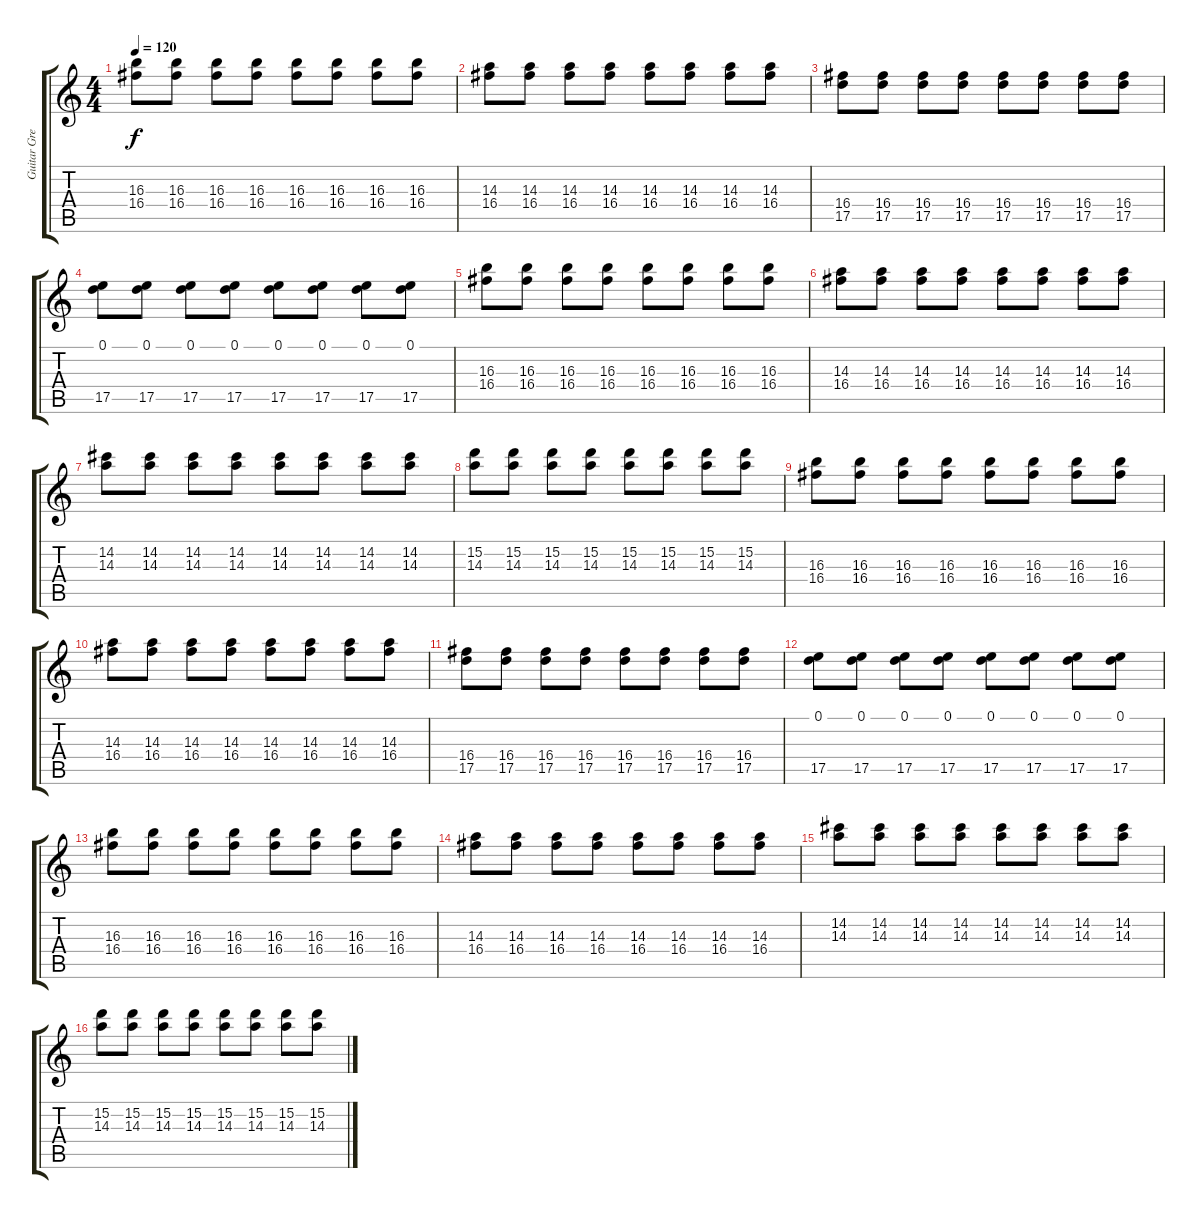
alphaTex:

\track ("Guitar Green" "Guitar Gre") {instrument acousticguitarsteel}
\staff {score tabs}
\tuning (E4 B3 G3 D3 A2 E2) {hide}
\ts (4 4)
\tempo 120
\clef g2
\ks c
(16.3 16.4).8{dy f} (16.3 16.4).8 (16.3 16.4).8 (16.3 16.4).8 (16.3 16.4).8 (16.3 16.4).8 (16.3 16.4).8 (16.3 16.4).8 |
(14.3 16.4).8 (14.3 16.4).8 (14.3 16.4).8 (14.3 16.4).8 (14.3 16.4).8 (14.3 16.4).8 (14.3 16.4).8 (14.3 16.4).8 |
(16.4 17.5).8 (16.4 17.5).8 (16.4 17.5).8 (16.4 17.5).8 (16.4 17.5).8 (16.4 17.5).8 (16.4 17.5).8 (16.4 17.5).8 |
(0.1 17.5).8 (0.1 17.5).8 (0.1 17.5).8 (0.1 17.5).8 (0.1 17.5).8 (0.1 17.5).8 (0.1 17.5).8 (0.1 17.5).8 |
(16.3 16.4).8 (16.3 16.4).8 (16.3 16.4).8 (16.3 16.4).8 (16.3 16.4).8 (16.3 16.4).8 (16.3 16.4).8 (16.3 16.4).8 |
(14.3 16.4).8 (14.3 16.4).8 (14.3 16.4).8 (14.3 16.4).8 (14.3 16.4).8 (14.3 16.4).8 (14.3 16.4).8 (14.3 16.4).8 |
(14.2 14.3).8 (14.2 14.3).8 (14.2 14.3).8 (14.2 14.3).8 (14.2 14.3).8 (14.2 14.3).8 (14.2 14.3).8 (14.2 14.3).8 |
(15.2 14.3).8 (15.2 14.3).8 (15.2 14.3).8 (15.2 14.3).8 (15.2 14.3).8 (15.2 14.3).8 (15.2 14.3).8 (15.2 14.3).8 |
(16.3 16.4).8 (16.3 16.4).8 (16.3 16.4).8 (16.3 16.4).8 (16.3 16.4).8 (16.3 16.4).8 (16.3 16.4).8 (16.3 16.4).8 |
(14.3 16.4).8 (14.3 16.4).8 (14.3 16.4).8 (14.3 16.4).8 (14.3 16.4).8 (14.3 16.4).8 (14.3 16.4).8 (14.3 16.4).8 |
(16.4 17.5).8 (16.4 17.5).8 (16.4 17.5).8 (16.4 17.5).8 (16.4 17.5).8 (16.4 17.5).8 (16.4 17.5).8 (16.4 17.5).8 |
(0.1 17.5).8 (0.1 17.5).8 (0.1 17.5).8 (0.1 17.5).8 (0.1 17.5).8 (0.1 17.5).8 (0.1 17.5).8 (0.1 17.5).8 |
(16.3 16.4).8 (16.3 16.4).8 (16.3 16.4).8 (16.3 16.4).8 (16.3 16.4).8 (16.3 16.4).8 (16.3 16.4).8 (16.3 16.4).8 |
(14.3 16.4).8 (14.3 16.4).8 (14.3 16.4).8 (14.3 16.4).8 (14.3 16.4).8 (14.3 16.4).8 (14.3 16.4).8 (14.3 16.4).8 |
(14.2 14.3).8 (14.2 14.3).8 (14.2 14.3).8 (14.2 14.3).8 (14.2 14.3).8 (14.2 14.3).8 (14.2 14.3).8 (14.2 14.3).8 |
(15.2 14.3).8 (15.2 14.3).8 (15.2 14.3).8 (15.2 14.3).8 (15.2 14.3).8 (15.2 14.3).8 (15.2 14.3).8 (15.2 14.3).8
